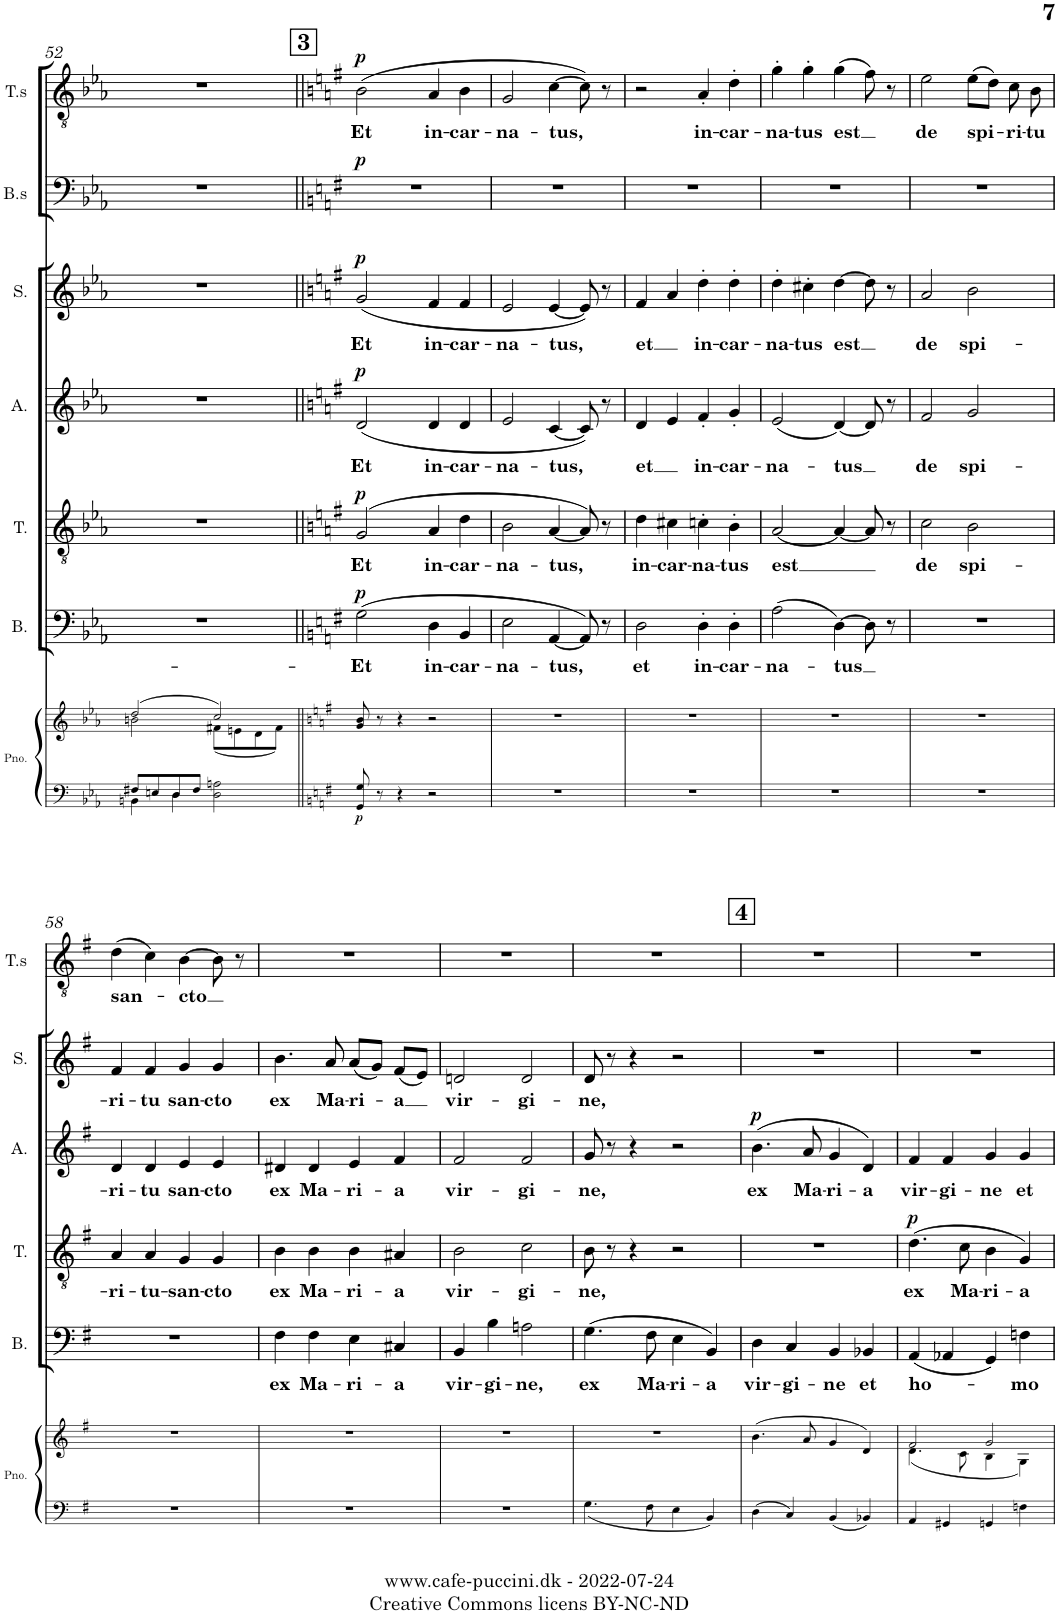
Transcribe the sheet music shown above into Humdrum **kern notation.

**kern	**kern	**dynam	**kern	**text	**dynam	**kern	**text	**dynam	**kern	**text	**dynam	**kern	**text	**dynam	**kern	**text	**dynam
*part6	*part6	*part6	*part5	*part5	*part5	*part4	*part4	*part4	*part3	*part3	*part3	*part2	*part2	*part2	*part1	*part1	*part1
*staff7	*staff6	*staff6/7	*staff5	*staff5	*staff5	*staff4	*staff4	*staff4	*staff3	*staff3	*staff3	*staff2	*staff2	*staff2	*staff1	*staff1	*staff1
*I"Piano	*	*	*I"Bass	*	*	*I"Tenor	*	*	*I"Alto	*	*	*I"Soprano	*	*	*I"Tenor solo	*	*
*I'Pno.	*	*	*I'B.	*	*	*I'T.	*	*	*I'A.	*	*	*I'S.	*	*	*I'T.s	*	*
!!LO:PB:g=z
*clefF4	*clefG2	*	*clefF4	*	*	*clefGv2	*	*	*clefG2	*	*	*clefG2	*	*	*clefGv2	*	*
*k[b-e-a-]	*k[b-e-a-]	*	*k[b-e-a-]	*	*	*k[b-e-a-]	*	*	*k[b-e-a-]	*	*	*k[b-e-a-]	*	*	*k[b-e-a-]	*	*
*M4/4	*M4/4	*	*M4/4	*	*	*M4/4	*	*	*M4/4	*	*	*M4/4	*	*	*M4/4	*	*
*met(c)	*met(c)	*	*met(c)	*	*	*met(c)	*	*	*met(c)	*	*	*met(c)	*	*	*met(c)	*	*
=52	=52	=52	=52	=52	=52	=52	=52	=52	=52	=52	=52	=52	=52	=52	=52	=52	=52
*^	*^	*	*	*	*	*	*	*	*	*	*	*	*	*	*	*	*
8F#X/L	4BBn\	(2dd/	2bn\	.	1r	.	.	1r	.	.	1r	.	.	1r	.	.	1r	.	.
8En/	.	.	.	.	.	.	.	.	.	.	.	.	.	.	.	.	.	.	.
8D/	4D\	.	.	.	.	.	.	.	.	.	.	.	.	.	.	.	.	.	.
8F#/J	.	.	.	.	.	.	.	.	.	.	.	.	.	.	.	.	.	.	.
2D\ 2An\	2ryy	2cc/)	(8f#X\L	.	.	.	.	.	.	.	.	.	.	.	.	.	.	.	.
.	.	.	8en\	.	.	.	.	.	.	.	.	.	.	.	.	.	.	.	.
.	.	.	8d\	.	.	.	.	.	.	.	.	.	.	.	.	.	.	.	.
.	.	.	8f#\J)	.	.	.	.	.	.	.	.	.	.	.	.	.	.	.	.
*v	*v	*	*	*	*	*	*	*	*	*	*	*	*	*	*	*	*	*	*
*	*v	*v	*	*	*	*	*	*	*	*	*	*	*	*	*	*	*	*
=53||	=53||	=53||	=53||	=53||	=53||	=53||	=53||	=53||	=53||	=53||	=53||	=53||	=53||	=53||	=53||	=53||	=53||
!!LO:REH:place=s1:a:B:cj:fs=14:t=3
*k[f#]	*k[f#]	*	*k[f#]	*	*	*k[f#]	*	*	*k[f#]	*	*	*k[f#]	*	*	*k[f#]	*	*
*	*^	*	*	*	*	*	*	*	*	*	*	*	*	*	*	*	*
!	!	!	!LO:DY:b=2	!	!LO:LY:b	!LO:DY:a	!	!LO:LY:b	!LO:DY:a	!	!LO:LY:b	!LO:DY:a	!	!LO:LY:b	!LO:DY:a	!	!LO:LY:b	!LO:DY:a
*	*v	*v	*	*	*	*	*	*	*	*	*	*	*	*	*	*	*	*
8GG/ 8G/	8g/ 8b/	p	(2G\	Et	p	(2G/	Et	p	(2d/	Et	p	(2g/	Et	p	(2B\	Et	p
8r	8r	.	.	.	.	.	.	.	.	.	.	.	.	.	.	.	.
4r	4r	.	.	.	.	.	.	.	.	.	.	.	.	.	.	.	.
!	!	!	!	!LO:LY:b	!	!	!LO:LY:b	!	!	!LO:LY:b	!	!	!LO:LY:b	!	!	!LO:LY:b	!
2r	2r	.	4D\	in-	.	4A/	in-	.	4d/	in-	.	4f#/	in-	.	4A/	in-	.
!	!	!	!	!LO:LY:b	!	!	!LO:LY:b	!	!	!LO:LY:b	!	!	!LO:LY:b	!	!	!LO:LY:b	!
.	.	.	4BB/	-car-	.	4d\	-car-	.	4d/	-car-	.	4f#/	-car-	.	4B\	-car-	.
=54	=54	=54	=54	=54	=54	=54	=54	=54	=54	=54	=54	=54	=54	=54	=54	=54	=54
!	!	!	!	!LO:LY:b	!	!	!LO:LY:b	!	!	!LO:LY:b	!	!	!LO:LY:b	!	!	!LO:LY:b	!
1r	1r	.	2E\	-na-	.	2B\	-na-	.	2e/	-na-	.	2e/	-na-	.	2G/	-na-	.
!	!	!	!	!LO:LY:b	!	!	!LO:LY:b	!	!	!LO:LY:b	!	!	!LO:LY:b	!	!	!LO:LY:b	!
.	.	.	[4AA/	-tus,	.	[4A/	-tus,	.	[4c/	-tus,	.	[4e/	-tus,	.	[4c\	-tus,	.
.	.	.	8AA/])	.	.	8A/])	.	.	8c/])	.	.	8e/])	.	.	8c\])	.	.
.	.	.	8r	.	.	8r	.	.	8r	.	.	8r	.	.	8r	.	.
=55	=55	=55	=55	=55	=55	=55	=55	=55	=55	=55	=55	=55	=55	=55	=55	=55	=55
!	!	!	!	!LO:LY:b	!	!	!LO:LY:b	!	!	!LO:LY:b	!	!	!LO:LY:b	!	!	!	!
1r	1r	.	2D\	et	.	4d\	in-	.	4d/	et	.	4f#/	et	.	2r	.	.
!	!	!	!	!	!	!	!LO:LY:b	!	!	!	!	!	!	!	!	!	!
.	.	.	.	.	.	4c#X\	-car-	.	4e/	.	.	4a/	.	.	.	.	.
!	!	!	!	!LO:LY:b	!	!	!LO:LY:b	!	!	!LO:LY:b	!	!	!LO:LY:b	!	!	!LO:LY:b	!
.	.	.	4D'\	in-	.	4cn'\	-na-	.	4f#'/	in-	.	4dd'\	in-	.	4A'/	in-	.
!	!	!	!	!LO:LY:b	!	!	!LO:LY:b	!	!	!LO:LY:b	!	!	!LO:LY:b	!	!	!LO:LY:b	!
.	.	.	4D'\	-car-	.	4B'\	-tus	.	4g'/	-car-	.	4dd'\	-car-	.	4d'\	-car-	.
=56	=56	=56	=56	=56	=56	=56	=56	=56	=56	=56	=56	=56	=56	=56	=56	=56	=56
!	!	!	!	!LO:LY:b	!	!	!LO:LY:b	!	!	!LO:LY:b	!	!	!LO:LY:b	!	!	!LO:LY:b	!
1r	1r	.	(2A\	-na-	.	[2A/	est	.	(2e/	-na-	.	4dd'\	-na-	.	4g'\	-na-	.
!	!	!	!	!	!	!	!	!	!	!	!	!	!LO:LY:b	!	!	!LO:LY:b	!
.	.	.	.	.	.	.	.	.	.	.	.	4cc#X'\	-tus	.	4g'\	-tus	.
!	!	!	!	!LO:LY:b	!	!	!	!	!	!LO:LY:b	!	!	!LO:LY:b	!	!	!LO:LY:b	!
.	.	.	[4D\)	-tus	.	4A/_	.	.	[4d/)	-tus	.	[4dd\	est	.	(4g\	est	.
.	.	.	8D\]	.	.	8A/]	.	.	8d/]	.	.	8dd\]	.	.	8f#\)	.	.
.	.	.	8r	.	.	8r	.	.	8r	.	.	8r	.	.	8r	.	.
=57	=57	=57	=57	=57	=57	=57	=57	=57	=57	=57	=57	=57	=57	=57	=57	=57	=57
!	!	!	!	!	!	!	!LO:LY:b	!	!	!LO:LY:b	!	!	!LO:LY:b	!	!	!LO:LY:b	!
1r	1r	.	1r	.	.	2c\	de	.	2f#/	de	.	2a/	de	.	2e\	de	.
!	!	!	!	!	!	!	!LO:LY:b	!	!	!LO:LY:b	!	!	!LO:LY:b	!	!	!LO:LY:b	!
.	.	.	.	.	.	2B\	spi-	.	2g/	spi-	.	2b\	spi-	.	(8e\L	spi-	.
.	.	.	.	.	.	.	.	.	.	.	.	.	.	.	8d\J)	.	.
!	!	!	!	!	!	!	!	!	!	!	!	!	!	!	!	!LO:LY:b	!
.	.	.	.	.	.	.	.	.	.	.	.	.	.	.	8c\	-ri-	.
!	!	!	!	!	!	!	!	!	!	!	!	!	!	!	!	!LO:LY:b	!
.	.	.	.	.	.	.	.	.	.	.	.	.	.	.	8B\	-tu	.
!!LO:LB:g=z
=58	=58	=58	=58	=58	=58	=58	=58	=58	=58	=58	=58	=58	=58	=58	=58	=58	=58
!	!	!	!	!	!	!	!LO:LY:b	!	!	!LO:LY:b	!	!	!LO:LY:b	!	!	!LO:LY:b	!
1r	1r	.	1r	.	.	4A/	-ri-	.	4d/	-ri-	.	4f#/	-ri-	.	(4d\	san-	.
!	!	!	!	!	!	!	!LO:LY:b	!	!	!LO:LY:b	!	!	!LO:LY:b	!	!	!	!
.	.	.	.	.	.	4A/	-tu-	.	4d/	-tu	.	4f#/	-tu	.	4c\)	.	.
!	!	!	!	!	!	!	!LO:LY:b	!	!	!LO:LY:b	!	!	!LO:LY:b	!	!	!LO:LY:b	!
.	.	.	.	.	.	4G/	-san-	.	4e/	san-	.	4g/	san-	.	[4B\	-cto	.
!	!	!	!	!	!	!	!LO:LY:b	!	!	!LO:LY:b	!	!	!LO:LY:b	!	!	!	!
.	.	.	.	.	.	4G/	-cto	.	4e/	-cto	.	4g/	-cto	.	8B\]	.	.
.	.	.	.	.	.	.	.	.	.	.	.	.	.	.	8r	.	.
=59	=59	=59	=59	=59	=59	=59	=59	=59	=59	=59	=59	=59	=59	=59	=59	=59	=59
!	!	!	!	!LO:LY:b	!	!	!LO:LY:b	!	!	!LO:LY:b	!	!	!LO:LY:b	!	!	!	!
1r	1r	.	4F#\	ex	.	4B\	ex	.	4d#X/	ex	.	4.b\	ex	.	1r	.	.
!	!	!	!	!LO:LY:b	!	!	!LO:LY:b	!	!	!LO:LY:b	!	!	!	!	!	!	!
.	.	.	4F#\	Ma-	.	4B\	Ma-	.	4d#/	Ma-	.	.	.	.	.	.	.
!	!	!	!	!	!	!	!	!	!	!	!	!	!LO:LY:b	!	!	!	!
.	.	.	.	.	.	.	.	.	.	.	.	8a/	Ma-	.	.	.	.
!	!	!	!	!LO:LY:b	!	!	!LO:LY:b	!	!	!LO:LY:b	!	!	!LO:LY:b	!	!	!	!
.	.	.	4E\	-ri-	.	4B\	-ri-	.	4e/	-ri-	.	(8a/L	-ri-	.	.	.	.
.	.	.	.	.	.	.	.	.	.	.	.	8g/J)	.	.	.	.	.
!	!	!	!	!LO:LY:b	!	!	!LO:LY:b	!	!	!LO:LY:b	!	!	!LO:LY:b	!	!	!	!
.	.	.	4C#X/	-a	.	4A#X/	-a	.	4f#/	-a	.	(8f#/L	-a	.	.	.	.
.	.	.	.	.	.	.	.	.	.	.	.	8e/J)	.	.	.	.	.
=60	=60	=60	=60	=60	=60	=60	=60	=60	=60	=60	=60	=60	=60	=60	=60	=60	=60
!	!	!	!	!LO:LY:b	!	!	!LO:LY:b	!	!	!LO:LY:b	!	!	!LO:LY:b	!	!	!	!
1r	1r	.	4BB/	vir-	.	2B\	vir-	.	2f#/	vir-	.	2dn/	vir-	.	1r	.	.
!	!	!	!	!LO:LY:b	!	!	!	!	!	!	!	!	!	!	!	!	!
.	.	.	4B\	-gi-	.	.	.	.	.	.	.	.	.	.	.	.	.
!	!	!	!	!LO:LY:b	!	!	!LO:LY:b	!	!	!LO:LY:b	!	!	!LO:LY:b	!	!	!	!
.	.	.	2An\	-ne,	.	2c\	-gi-	.	2f#/	-gi-	.	2d/	-gi-	.	.	.	.
=61	=61	=61	=61	=61	=61	=61	=61	=61	=61	=61	=61	=61	=61	=61	=61	=61	=61
!	!	!	!	!LO:LY:b	!	!	!LO:LY:b	!	!	!LO:LY:b	!	!	!LO:LY:b	!	!	!	!
4.G\	1r	.	(4.G\	ex	.	8B\	-ne,	.	8g/	-ne,	.	8d/	-ne,	.	1r	.	.
.	.	.	.	.	.	8r	.	.	8r	.	.	8r	.	.	.	.	.
.	.	.	.	.	.	4r	.	.	4r	.	.	4r	.	.	.	.	.
!	!	!	!	!LO:LY:b	!	!	!	!	!	!	!	!	!	!	!	!	!
8F#\	.	.	8F#\	Ma-	.	.	.	.	.	.	.	.	.	.	.	.	.
!	!	!	!	!LO:LY:b	!	!	!	!	!	!	!	!	!	!	!	!	!
4E\	.	.	4E\	-ri-	.	2r	.	.	2r	.	.	2r	.	.	.	.	.
!	!	!	!	!LO:LY:b	!	!	!	!	!	!	!	!	!	!	!	!	!
4BB/	.	.	4BB/)	-a	.	.	.	.	.	.	.	.	.	.	.	.	.
!!LO:REH:place=s1:a:B:cj:fs=14:t=4
=62	=62	=62	=62	=62	=62	=62	=62	=62	=62	=62	=62	=62	=62	=62	=62	=62	=62
!	!	!	!	!LO:LY:b	!	!	!	!	!	!LO:LY:b	!LO:DY:a	!	!	!	!	!	!
4D\	(4.b\	.	4D\	vir-	.	1r	.	.	(4.b\	ex	p	1r	.	.	1r	.	.
!	!	!	!	!LO:LY:b	!	!	!	!	!	!	!	!	!	!	!	!	!
4C/	.	.	4C/	-gi-	.	.	.	.	.	.	.	.	.	.	.	.	.
!	!	!	!	!	!	!	!	!	!	!LO:LY:b	!	!	!	!	!	!	!
.	8a/	.	.	.	.	.	.	.	8a/	Ma-	.	.	.	.	.	.	.
!	!	!	!	!LO:LY:b	!	!	!	!	!	!LO:LY:b	!	!	!	!	!	!	!
4BB/	4g/	.	4BB/	-ne	.	.	.	.	4g/	-ri-	.	.	.	.	.	.	.
!	!	!	!	!LO:LY:b	!	!	!	!	!	!LO:LY:b	!	!	!	!	!	!	!
4BB-X/	4d/)	.	4BB-X/	et	.	.	.	.	4d/)	-a	.	.	.	.	.	.	.
=63	=63	=63	=63	=63	=63	=63	=63	=63	=63	=63	=63	=63	=63	=63	=63	=63	=63
*	*^	*	*	*	*	*	*	*	*	*	*	*	*	*	*	*	*
!	!	!	!	!	!LO:LY:b	!	!	!LO:LY:b	!LO:DY:a	!	!LO:LY:b	!	!	!	!	!	!	!
4AA/	2f#/	(4.d\	.	(4AA/	ho-	.	(4.d\	ex	p	4f#/	vir-	.	1r	.	.	1r	.	.
!	!	!	!	!	!	!	!	!	!	!	!LO:LY:b	!	!	!	!	!	!	!
4GG#X/	.	.	.	4AA-X/	.	.	.	.	.	4f#/	-gi-	.	.	.	.	.	.	.
!	!	!	!	!	!	!	!	!LO:LY:b	!	!	!	!	!	!	!	!	!	!
.	.	8c\	.	.	.	.	8c\	Ma-	.	.	.	.	.	.	.	.	.	.
!	!	!	!	!	!	!	!	!LO:LY:b	!	!	!LO:LY:b	!	!	!	!	!	!	!
4GGn/	2g/	4B\	.	4GG/)	.	.	4B\	-ri-	.	4g/	-ne	.	.	.	.	.	.	.
!	!	!	!	!	!LO:LY:b	!	!	!LO:LY:b	!	!	!LO:LY:b	!	!	!	!	!	!	!
4Fn\	.	4G\)	.	4Fn\	-mo	.	4G/)	-a	.	4g/	et	.	.	.	.	.	.	.
*	*v	*v	*	*	*	*	*	*	*	*	*	*	*	*	*	*	*	*
=	=	=	=	=	=	=	=	=	=	=	=	=	=	=	=	=	=
*-	*-	*-	*-	*-	*-	*-	*-	*-	*-	*-	*-	*-	*-	*-	*-	*-	*-
